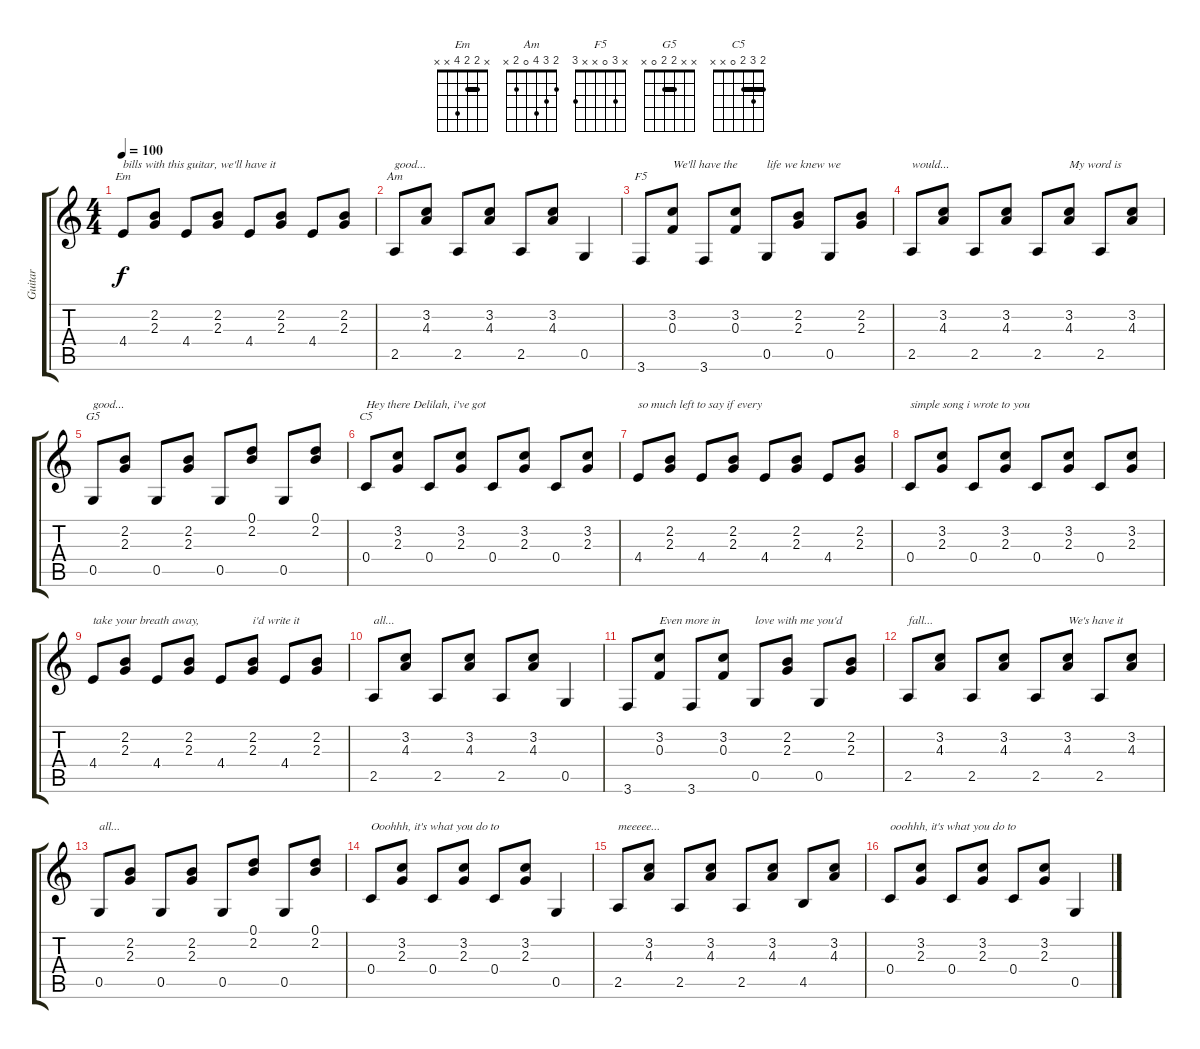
\track ("Guitar" "Guitar") {instrument acousticguitarsteel}
\staff {score tabs}
\tuning (D4 A3 F3 C3 G2 D2) {hide}
\chord ("Em" x 2 2 4 x x) {barre 2}
\chord ("Am" 2 3 4 0 2 x)
\chord ("F5" x 3 0 x x 3)
\chord ("G5" x x 2 2 0 x) {barre 2}
\chord ("C5" 2 3 2 0 x x) {barre 2}
\ts (4 4)
\tempo 100
\clef g2
\ks c
4.4.8{ch "Em" txt "bills with this guitar, we'll have it" dy f} (2.2 2.3).8 4.4.8 (2.2 2.3).8 4.4.8 (2.2 2.3).8 4.4.8 (2.2 2.3).8 |
2.5.8{ch "Am" txt "good..."} (3.2 4.3).8 2.5.8 (3.2 4.3).8 2.5.8 (3.2 4.3).8 0.5.4 |
3.6.8{ch "F5"} (3.2 0.3).8{txt "We'll have the"} 3.6.8 (3.2 0.3).8 0.5.8{txt "life we knew we"} (2.2 2.3).8 0.5.8 (2.2 2.3).8 |
2.5.8{txt "would..."} (3.2 4.3).8 2.5.8 (3.2 4.3).8 2.5.8 (3.2 4.3).8{txt "My word is"} 2.5.8 (3.2 4.3).8 |
0.5.8{ch "G5" txt "good..."} (2.2 2.3).8 0.5.8 (2.2 2.3).8 0.5.8 (0.1 2.2).8 0.5.8 (0.1 2.2).8 |
0.4.8{ch "C5" txt "Hey there Delilah, i've got"} (3.2 2.3).8 0.4.8 (3.2 2.3).8 0.4.8 (3.2 2.3).8 0.4.8 (3.2 2.3).8 |
4.4.8{txt "so much left to say if every"} (2.2 2.3).8 4.4.8 (2.2 2.3).8 4.4.8 (2.2 2.3).8 4.4.8 (2.2 2.3).8 |
0.4.8{txt "simple song i wrote to you"} (3.2 2.3).8 0.4.8 (3.2 2.3).8 0.4.8 (3.2 2.3).8 0.4.8 (3.2 2.3).8 |
4.4.8{txt "take your breath away,"} (2.2 2.3).8 4.4.8 (2.2 2.3).8 4.4.8 (2.2 2.3).8{txt "i'd write it"} 4.4.8 (2.2 2.3).8 |
2.5.8{txt "all..."} (3.2 4.3).8 2.5.8 (3.2 4.3).8 2.5.8 (3.2 4.3).8 0.5.4 |
3.6.8 (3.2 0.3).8{txt "Even more in"} 3.6.8 (3.2 0.3).8 0.5.8{txt "love with me you'd"} (2.2 2.3).8 0.5.8 (2.2 2.3).8 |
2.5.8{txt "fall..."} (3.2 4.3).8 2.5.8 (3.2 4.3).8 2.5.8 (3.2 4.3).8{txt "We's have it"} 2.5.8 (3.2 4.3).8 |
0.5.8{txt "all..."} (2.2 2.3).8 0.5.8 (2.2 2.3).8 0.5.8 (0.1 2.2).8 0.5.8 (0.1 2.2).8 |
0.4.8{txt "Ooohhh, it's what you do to"} (3.2 2.3).8 0.4.8 (3.2 2.3).8 0.4.8 (3.2 2.3).8 0.5.4 |
2.5.8{txt "meeeee..."} (3.2 4.3).8 2.5.8 (3.2 4.3).8 2.5.8 (3.2 4.3).8 4.5.8 (3.2 4.3).8 |
0.4.8{txt "ooohhh, it's what you do to"} (3.2 2.3).8 0.4.8 (3.2 2.3).8 0.4.8 (3.2 2.3).8 0.5.4
